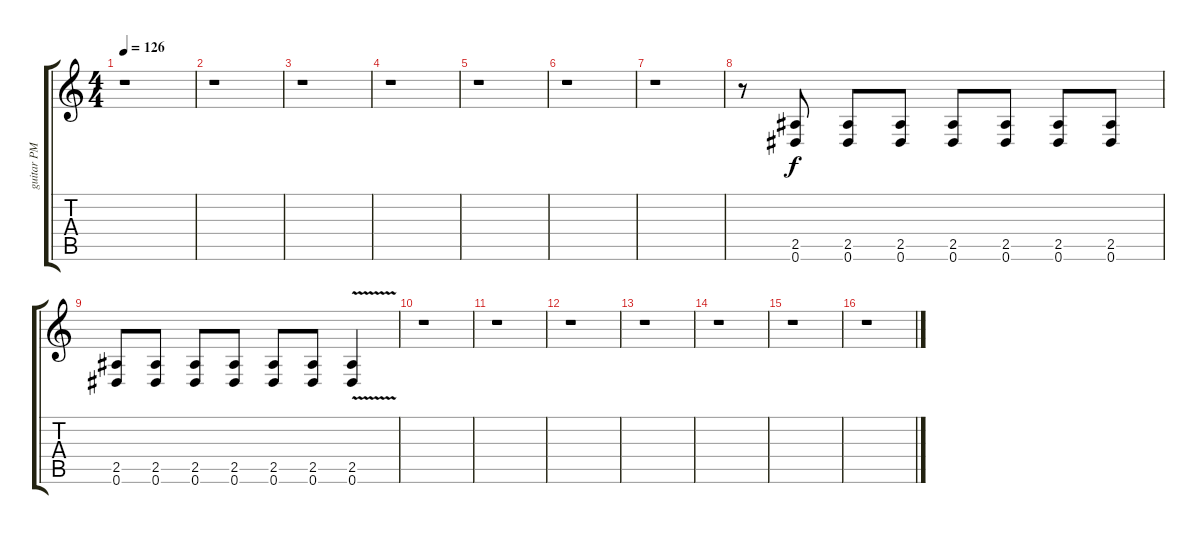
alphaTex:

\track ("guitar PM" "guitar PM") {instrument electricguitarmuted}
\staff {score tabs}
\tuning (Eb4 Bb3 Gb3 Db3 Ab2 Eb2) {hide}
\ts (4 4)
\tempo 126
\clef g2
\ks c
r.1{dy f instrument electricguitarmuted} |
r.1 |
r.1 |
r.1 |
r.1 |
r.1 |
r.1 |
r.8 (2.5 0.6).8 (2.5 0.6).8 (2.5 0.6).8 (2.5 0.6).8 (2.5 0.6).8 (2.5 0.6).8 (2.5 0.6).8 |
(2.5 0.6).8 (2.5 0.6).8 (2.5 0.6).8 (2.5 0.6).8 (2.5 0.6).8 (2.5 0.6).8 (2.5 0.6{v}).4 |
r.1 |
r.1 |
r.1 |
r.1 |
r.1 |
r.1 |
r.1
